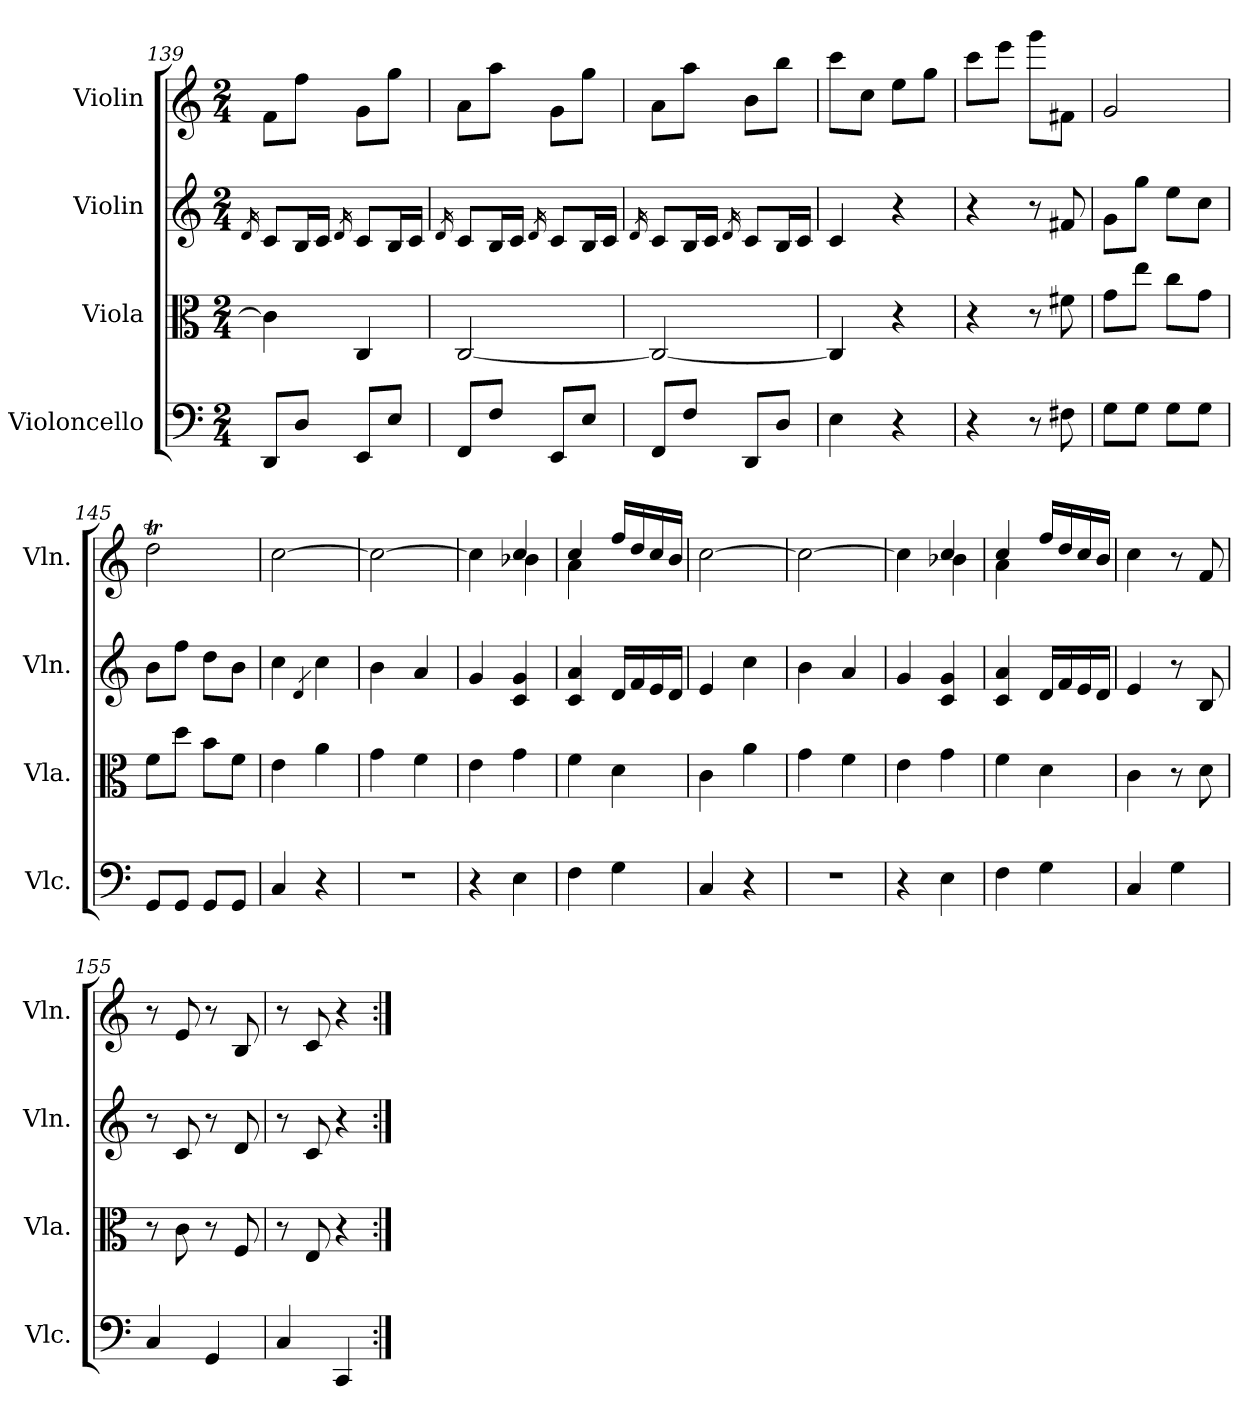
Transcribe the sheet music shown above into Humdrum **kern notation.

**kern	**kern	**kern	**kern
*part4	*part3	*part2	*part1
*staff4	*staff3	*staff2	*staff1
*I"Violoncello	*I"Viola	*I"Violin	*I"Violin
*I'Vlc.	*I'Vla.	*I'Vln.	*I'Vln.
*clefF4	*clefC3	*clefG2	*clefG2
*k[]	*k[]	*k[]	*k[]
*C:	*C:	*C:	*C:
*M2/4	*M2/4	*M2/4	*M2/4
=139	=139	=139	=139
.	.	16qd/	.
8DD/L	4c\]	8c/L	8f\L
8D/J	.	16B/L	8ff\J
.	.	16c/JJ	.
.	.	16qd/	.
8EE/L	4C/	8c/L	8g\L
8E/J	.	16B/L	8gg\J
.	.	16c/JJ	.
=140	=140	=140	=140
.	.	16qd/	.
8FF/L	[2C/	8c/L	8a\L
8F/J	.	16B/L	8aa\J
.	.	16c/JJ	.
.	.	16qd/	.
8EE/L	.	8c/L	8g\L
8E/J	.	16B/L	8gg\J
.	.	16c/JJ	.
=141	=141	=141	=141
.	.	16qd/	.
8FF/L	2C/_	8c/L	8a\L
8F/J	.	16B/L	8aa\J
.	.	16c/JJ	.
.	.	16qd/	.
8DD/L	.	8c/L	8b\L
8D/J	.	16B/L	8bb\J
.	.	16c/JJ	.
=142	=142	=142	=142
4E\	4C/]	4c/	8ccc\L
.	.	.	8cc\J
4r	4r	4r	8ee\L
.	.	.	8gg\J
=143	=143	=143	=143
4r	4r	4r	8ccc\L
.	.	.	8eee\J
8r	8r	8r	8ggg\L
8F#X\	8f#X\	8f#X/	8f#X\J
=144	=144	=144	=144
8G\L	8g\L	8g\L	2g/
8G\J	8ee\J	8gg\J	.
8G\L	8cc\L	8ee\L	.
8G\J	8g\J	8cc\J	.
=145	=145	=145	=145
8GG/L	8f\L	8b\L	2ddT\
8GG/J	8dd\J	8ff\J	.
8GG/L	8b\L	8dd\L	.
8GG/J	8f\J	8b\J	.
=146	=146	=146	=146
4C/	4e\	4cc\	[2cc\
.	.	4qd/	.
4r	4a\	4cc\	.
=147	=147	=147	=147
2r	4g\	4b\	2cc\_
.	4f\	4a/	.
=148	=148	=148	=148
*	*	*	*^
4r	4e\	4g/	4cc\]	4ryy
4E\	4g\	4c/ 4g/	4cc/	4b-X\
=149	=149	=149	=149	=149
4F\	4f\	4c/ 4a/	4cc/	4a\
4G\	4d\	16d/LL	16ff/LL	4ryy
.	.	16f/	16dd/	.
.	.	16e/	16cc/	.
.	.	16d/JJ	16b/JJ	.
*	*	*	*v	*v
=150	=150	=150	=150
4C/	4c\	4e/	[2cc\
4r	4a\	4cc\	.
=151	=151	=151	=151
2r	4g\	4b\	2cc\_
.	4f\	4a/	.
=152	=152	=152	=152
*	*	*	*^
4r	4e\	4g/	4cc\]	4ryy
4E\	4g\	4c/ 4g/	4cc/	4b-X\
=153	=153	=153	=153	=153
4F\	4f\	4c/ 4a/	4cc/	4a\
4G\	4d\	16d/LL	16ff/LL	4ryy
.	.	16f/	16dd/	.
.	.	16e/	16cc/	.
.	.	16d/JJ	16b/JJ	.
*	*	*	*v	*v
=154	=154	=154	=154
4C/	4c\	4e/	4cc\
4G\	8r	8r	8r
.	8d\	8B/	8f/
=155	=155	=155	=155
4C/	8r	8r	8r
.	8c\	8c/	8e/
4GG/	8r	8r	8r
.	8F/	8d/	8B/
=156	=156	=156	=156
4C/	8r	8r	8r
.	8E/	8c/	8c/
4CC/	4r	4r	4r
=:|!	=:|!	=:|!	=:|!
*-	*-	*-	*-
